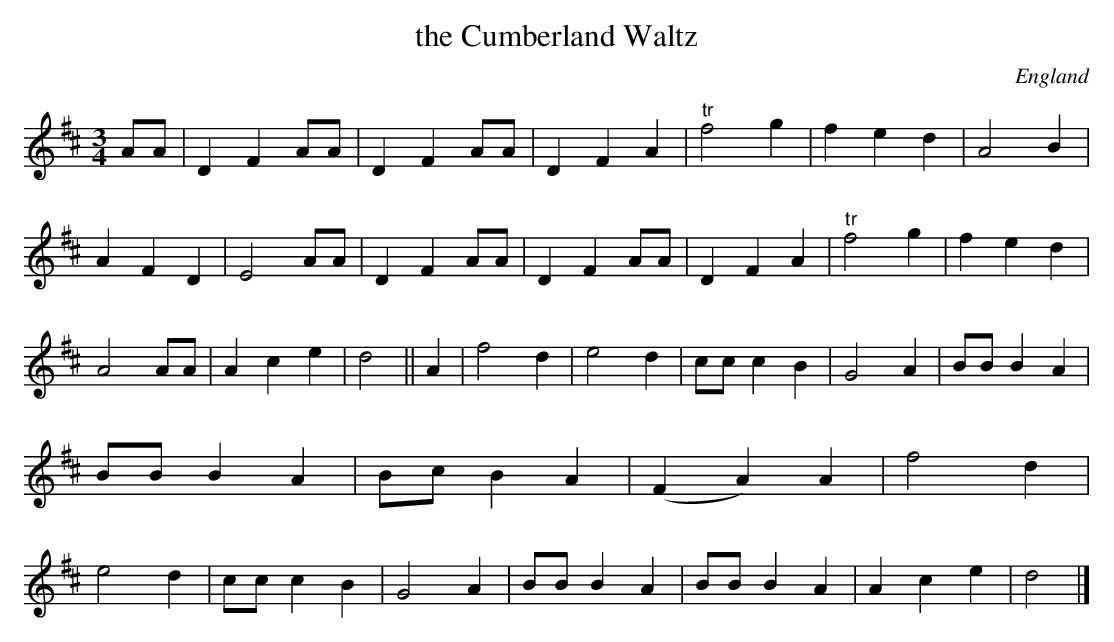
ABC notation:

X:1
T:the Cumberland Waltz
M:3/4
O:England
K:D
AA|\
D2F2 AA| D2F2 AA| D2F2 A2| "tr"f4g2| f2e2d2| A4B2| A2F2D2| E4AA|\
D2F2 AA| D2F2 AA| D2F2 A2| "tr"f4g2| f2e2 d2| A4 AA| A2c2 e2| d4||\
A2|\
f4 d2| e4 d2| ccc2B2| G4 A2| BBB2A2| BBB2A2| BcB2 A2| (F2A2) A2|\
f4 d2| e4 d2| ccc2B2| G4 A2| BBB2A2| BBB2A2| A2c2e2| d4|]
